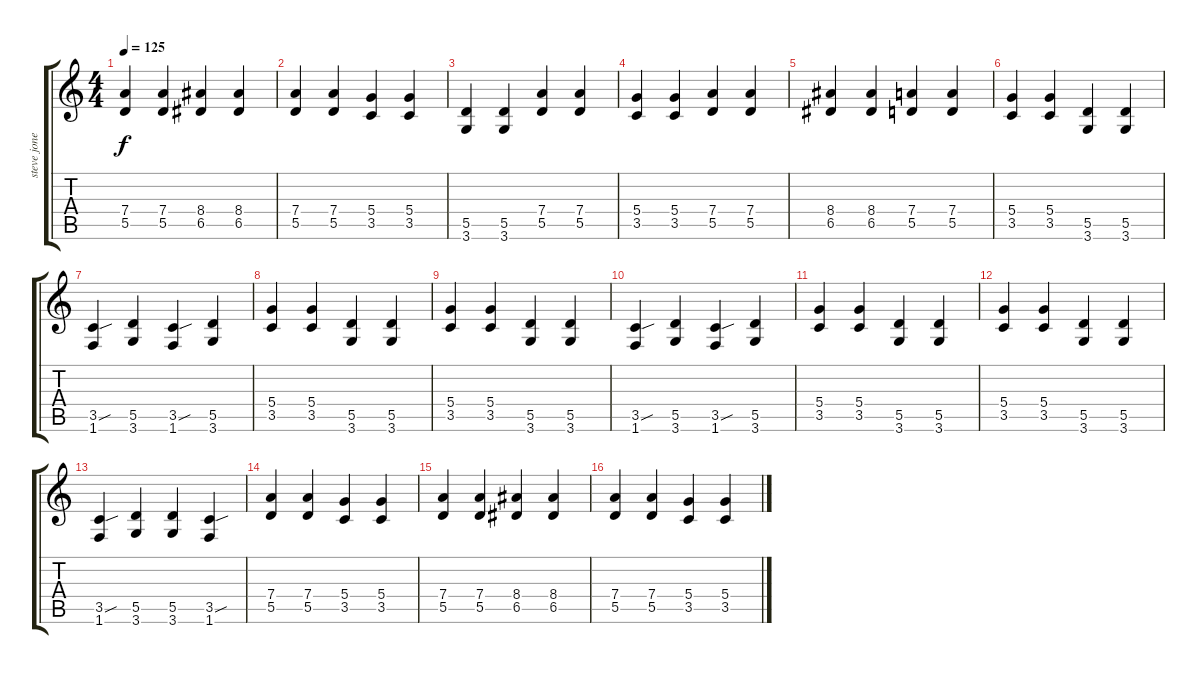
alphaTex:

\track ("steve jones" "steve jone") {instrument overdrivenguitar}
\staff {score tabs}
\tuning (E4 B3 G3 D3 A2 E2) {hide}
\ts (4 4)
\tempo 125
\clef g2
\ks c
(7.4 5.5).4{dy f} (7.4 5.5).4 (8.4 6.5).4 (8.4 6.5).4 |
(7.4 5.5).4 (7.4 5.5).4 (5.4 3.5).4 (5.4 3.5).4 |
(5.5 3.6).4 (5.5 3.6).4 (7.4 5.5).4 (7.4 5.5).4 |
(5.4 3.5).4 (5.4 3.5).4 (7.4 5.5).4 (7.4 5.5).4 |
(8.4 6.5).4 (8.4 6.5).4 (7.4 5.5).4 (7.4 5.5).4 |
(5.4 3.5).4 (5.4 3.5).4 (5.5 3.6).4 (5.5 3.6).4 |
(3.5{sou} 1.6).4 (5.5 3.6).4 (3.5{sou} 1.6).4 (5.5 3.6).4 |
(5.4 3.5).4 (5.4 3.5).4 (5.5 3.6).4 (5.5 3.6).4 |
(5.4 3.5).4 (5.4 3.5).4 (5.5 3.6).4 (5.5 3.6).4 |
(3.5{sou} 1.6).4 (5.5 3.6).4 (3.5{sou} 1.6).4 (5.5 3.6).4 |
(5.4 3.5).4 (5.4 3.5).4 (5.5 3.6).4 (5.5 3.6).4 |
(5.4 3.5).4 (5.4 3.5).4 (5.5 3.6).4 (5.5 3.6).4 |
(3.5{sou} 1.6).4 (5.5 3.6).4 (5.5 3.6).4 (3.5{sou} 1.6).4 |
(7.4 5.5).4 (7.4 5.5).4 (5.4 3.5).4 (5.4 3.5).4 |
(7.4 5.5).4 (7.4 5.5).4 (8.4 6.5).4 (8.4 6.5).4 |
(7.4 5.5).4 (7.4 5.5).4 (5.4 3.5).4 (5.4 3.5).4
